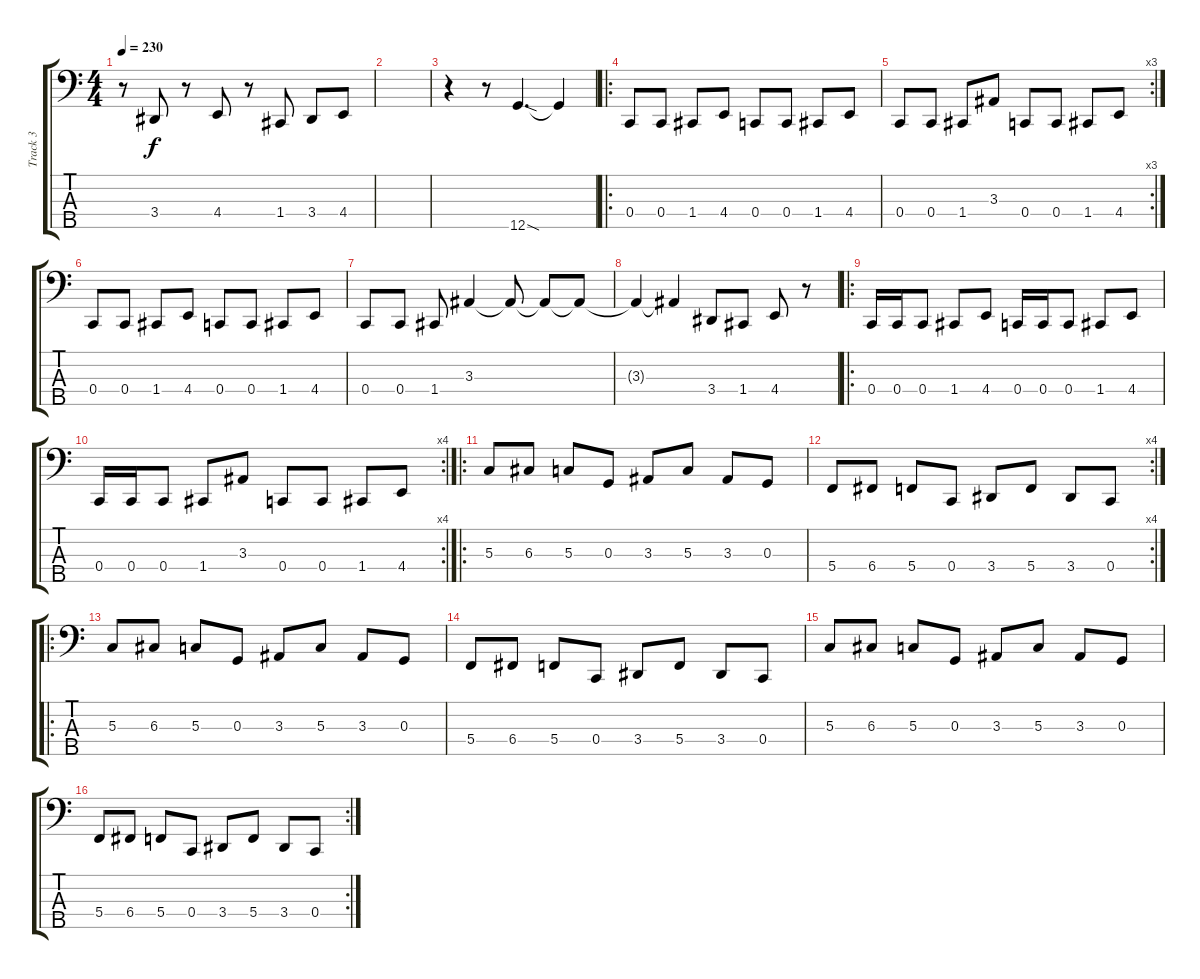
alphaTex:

\track ("Track 3" "Track 3") {instrument electricbasspick}
\staff {score tabs}
\tuning (F2 C2 G1 C1 G0) {hide}
\ts (4 4)
\tempo 230
\clef f4
\ks c
r.8{dy f} 3.4.8 r.8 4.4.8 r.8 1.4.8 3.4.8 4.4.8 |
|
r.4 r.8 12.5{sod}.4{d} 12.5{t}.4 |
\ro
0.4.8 0.4.8 1.4.8 4.4.8 0.4.8 0.4.8 1.4.8 4.4.8 |
\rc 3
0.4.8 0.4.8 1.4.8 3.3.8 0.4.8 0.4.8 1.4.8 4.4.8 |
0.4.8 0.4.8 1.4.8 4.4.8 0.4.8 0.4.8 1.4.8 4.4.8 |
0.4.8 0.4.8 1.4.8 3.3.4 3.3{t}.8 3.3{t}.8 3.3{t}.8 |
3.3{t}.4 3.3{t}.4 3.4.8 1.4.8 4.4.8 r.8 |
\ro
0.4.16 0.4.16 0.4.8 1.4.8 4.4.8 0.4.16 0.4.16 0.4.8 1.4.8 4.4.8 |
\rc 4
0.4.16 0.4.16 0.4.8 1.4.8 3.3.8 0.4.8 0.4.8 1.4.8 4.4.8 |
\ro
5.3.8 6.3.8 5.3.8 0.3.8 3.3.8 5.3.8 3.3.8 0.3.8 |
\rc 4
5.4.8 6.4.8 5.4.8 0.4.8 3.4.8 5.4.8 3.4.8 0.4.8 |
\ro
5.3.8 6.3.8 5.3.8 0.3.8 3.3.8 5.3.8 3.3.8 0.3.8 |
5.4.8 6.4.8 5.4.8 0.4.8 3.4.8 5.4.8 3.4.8 0.4.8 |
5.3.8 6.3.8 5.3.8 0.3.8 3.3.8 5.3.8 3.3.8 0.3.8 |
\rc 2
5.4.8 6.4.8 5.4.8 0.4.8 3.4.8 5.4.8 3.4.8 0.4.8
